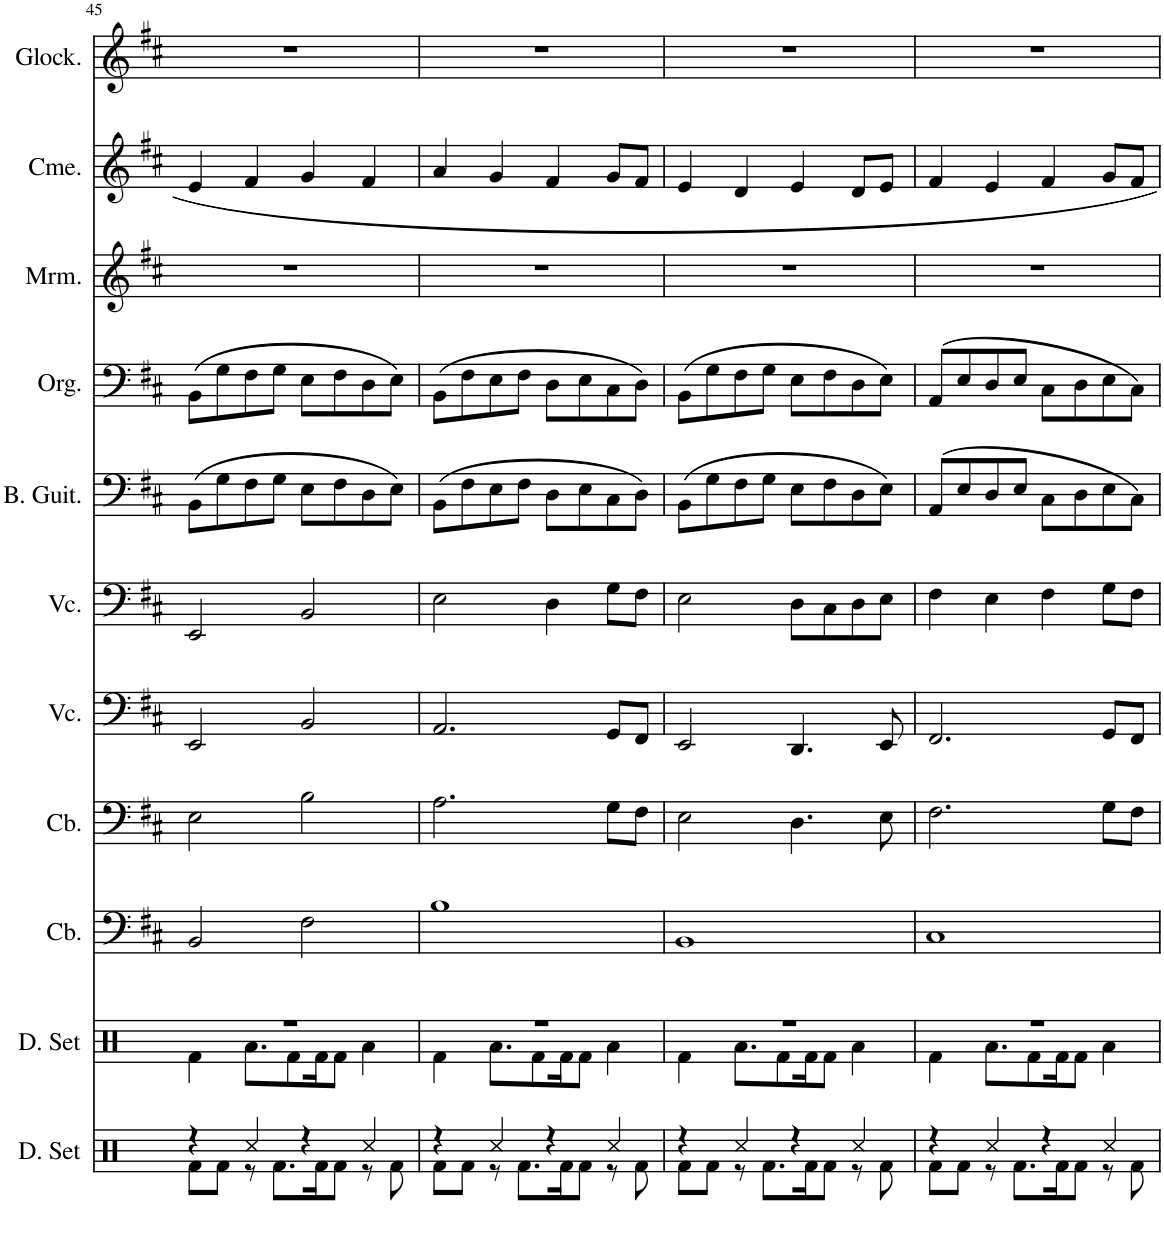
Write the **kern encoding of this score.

**kern	**kern	**kern	**kern	**kern	**kern	**kern	**kern	**kern	**kern	**kern
*part11	*part10	*part9	*part8	*part7	*part6	*part5	*part4	*part3	*part2	*part1
*staff11	*staff10	*staff9	*staff8	*staff7	*staff6	*staff5	*staff4	*staff3	*staff2	*staff1
*I"Drumset	*I"Drumset	*I"Contrabass	*I"Contrabass	*I"Violoncello	*I"Violoncello	*I"Bass Guitar	*I"Organ	*I"Marimba	*I"Chimes	*I"Glockenspiel
*I'D. Set	*I'D. Set	*I'Cb.	*I'Cb.	*I'Vc.	*I'Vc.	*I'B. Guit.	*I'Org.	*I'Mrm.	*I'Cme.	*I'Glock.
!!LO:PB:g=z
*clefX	*clefX	*clefF4	*clefF4	*clefF4	*clefF4	*clefF4	*clefF4	*clefG2	*clefG2	*clefG2
*	*	*Trd7c12	*Trd7c12	*	*	*Trd7c12	*	*	*	*Trd-14c-24
*k[]	*k[]	*k[f#c#]	*k[f#c#]	*k[f#c#]	*k[f#c#]	*k[f#c#]	*k[f#c#]	*k[f#c#]	*k[f#c#]	*k[f#c#]
*M4/4	*M4/4	*M4/4	*M4/4	*M4/4	*M4/4	*M4/4	*M4/4	*M4/4	*M4/4	*M4/4
=45	=45	=45	=45	=45	=45	=45	=45	=45	=45	=45
*^	*^	*	*	*	*	*	*	*	*	*
4r	8Rf\L	1r	4Rf\	2BB/	2E\	2EE/	2EE/	(8BB\L	(8BB\L	1r	4e/	1r
.	8Rf\J	.	.	.	.	.	.	8G\	8G\	.	.	.
4Rcc/	8r	.	8.Ra\L	.	.	.	.	8F#\	8F#\	.	4f#/	.
.	8.Rf\L	.	.	.	.	.	.	8G\J	8G\J	.	.	.
.	.	.	8Rf\	.	.	.	.	.	.	.	.	.
4r	.	.	.	2F#\	2B\	2BB/	2BB/	8E\L	8E\L	.	4g/	.
.	16Rf\K	.	16Rf\K	.	.	.	.	.	.	.	.	.
.	8Rf\J	.	8Rf\J	.	.	.	.	8F#\	8F#\	.	.	.
4Rcc/	8r	.	4Ra\	.	.	.	.	8D\	8D\	.	4f#/	.
.	8Rf\	.	.	.	.	.	.	8E\J)	8E\J)	.	.	.
=46	=46	=46	=46	=46	=46	=46	=46	=46	=46	=46	=46	=46
4r	8Rf\L	1r	4Rf\	1B	2.A\	2.AA/	2E\	(8BB\L	(8BB\L	1r	4a/	1r
.	8Rf\J	.	.	.	.	.	.	8F#\	8F#\	.	.	.
4Rcc/	8r	.	8.Ra\L	.	.	.	.	8E\	8E\	.	4g/	.
.	8.Rf\L	.	.	.	.	.	.	8F#\J	8F#\J	.	.	.
.	.	.	8Rf\	.	.	.	.	.	.	.	.	.
4r	.	.	.	.	.	.	4D\	8D\L	8D\L	.	4f#/	.
.	16Rf\K	.	16Rf\K	.	.	.	.	.	.	.	.	.
.	8Rf\J	.	8Rf\J	.	.	.	.	8E\	8E\	.	.	.
4Rcc/	8r	.	4Ra\	.	8G\L	8GG/L	8G\L	8C#\	8C#\	.	8g/L	.
.	8Rf\	.	.	.	8F#\J	8FF#/J	8F#\J	8D\J)	8D\J)	.	8f#/J	.
=47	=47	=47	=47	=47	=47	=47	=47	=47	=47	=47	=47	=47
4r	8Rf\L	1r	4Rf\	1BB	2E\	2EE/	2E\	(8BB\L	(8BB\L	1r	4e/	1r
.	8Rf\J	.	.	.	.	.	.	8G\	8G\	.	.	.
4Rcc/	8r	.	8.Ra\L	.	.	.	.	8F#\	8F#\	.	4d/	.
.	8.Rf\L	.	.	.	.	.	.	8G\J	8G\J	.	.	.
.	.	.	8Rf\	.	.	.	.	.	.	.	.	.
4r	.	.	.	.	4.D\	4.DD/	8D\L	8E\L	8E\L	.	4e/	.
.	16Rf\K	.	16Rf\K	.	.	.	.	.	.	.	.	.
.	8Rf\J	.	8Rf\J	.	.	.	8C#\	8F#\	8F#\	.	.	.
4Rcc/	8r	.	4Ra\	.	.	.	8D\	8D\	8D\	.	8d/L	.
.	8Rf\	.	.	.	8E\	8EE/	8E\J	8E\J)	8E\J)	.	8e/J	.
=48	=48	=48	=48	=48	=48	=48	=48	=48	=48	=48	=48	=48
4r	8Rf\L	1r	4Rf\	1C#	2.F#\	2.FF#/	4F#\	(8AA/L	(8AA/L	1r	4f#/	1r
.	8Rf\J	.	.	.	.	.	.	8E/	8E/	.	.	.
4Rcc/	8r	.	8.Ra\L	.	.	.	4E\	8D/	8D/	.	4e/	.
.	8.Rf\L	.	.	.	.	.	.	8E/J	8E/J	.	.	.
.	.	.	8Rf\	.	.	.	.	.	.	.	.	.
4r	.	.	.	.	.	.	4F#\	8C#\L	8C#\L	.	4f#/	.
.	16Rf\K	.	16Rf\K	.	.	.	.	.	.	.	.	.
.	8Rf\J	.	8Rf\J	.	.	.	.	8D\	8D\	.	.	.
4Rcc/	8r	.	4Ra\	.	8G\L	8GG/L	8G\L	8E\	8E\	.	8g/L	.
.	8Rf\	.	.	.	8F#\J	8FF#/J	8F#\J	8C#\J)	8C#\J)	.	8f#/J	.
*v	*v	*	*	*	*	*	*	*	*	*	*	*
*	*v	*v	*	*	*	*	*	*	*	*	*
=	=	=	=	=	=	=	=	=	=	=
*-	*-	*-	*-	*-	*-	*-	*-	*-	*-	*-
